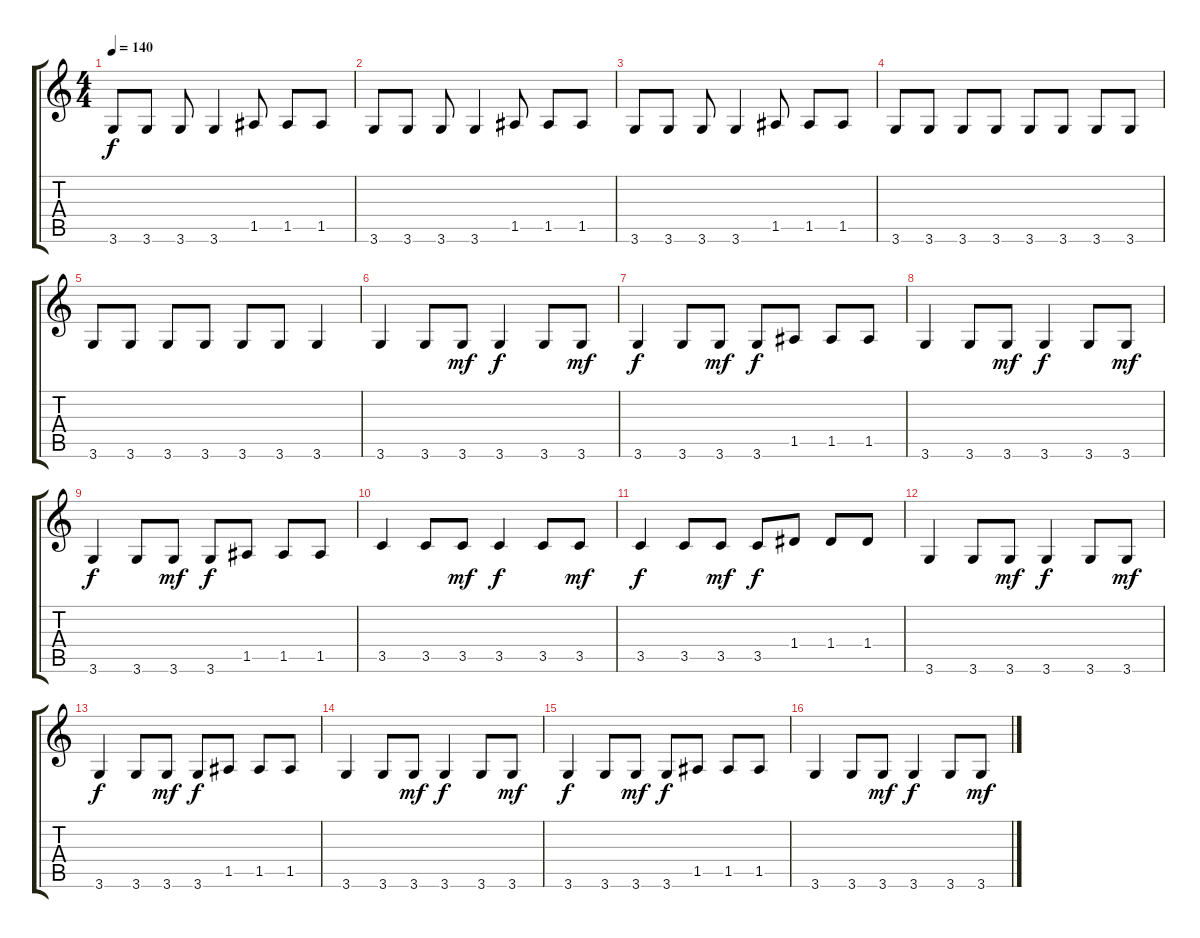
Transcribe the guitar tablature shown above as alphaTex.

\track "" {instrument electricbassfinger}
\staff {score tabs}
\tuning (E4 B3 G3 D3 A2 E2) {hide}
\ts (4 4)
\tempo 140
\clef g2
\ks c
3.6.8{dy f} 3.6.8 3.6.8 3.6.4 1.5.8 1.5.8 1.5.8 |
3.6.8 3.6.8 3.6.8 3.6.4 1.5.8 1.5.8 1.5.8 |
3.6.8 3.6.8 3.6.8 3.6.4 1.5.8 1.5.8 1.5.8 |
3.6.8 3.6.8 3.6.8 3.6.8 3.6.8 3.6.8 3.6.8 3.6.8 |
3.6.8 3.6.8 3.6.8 3.6.8 3.6.8 3.6.8 3.6.4 |
3.6.4 3.6.8 3.6.8{dy mf} 3.6.4{dy f} 3.6.8 3.6.8{dy mf} |
3.6.4{dy f} 3.6.8 3.6.8{dy mf} 3.6.8{dy f} 1.5.8 1.5.8 1.5.8 |
3.6.4 3.6.8 3.6.8{dy mf} 3.6.4{dy f} 3.6.8 3.6.8{dy mf} |
3.6.4{dy f} 3.6.8 3.6.8{dy mf} 3.6.8{dy f} 1.5.8 1.5.8 1.5.8 |
3.5.4 3.5.8 3.5.8{dy mf} 3.5.4{dy f} 3.5.8 3.5.8{dy mf} |
3.5.4{dy f} 3.5.8 3.5.8{dy mf} 3.5.8{dy f} 1.4.8 1.4.8 1.4.8 |
3.6.4 3.6.8 3.6.8{dy mf} 3.6.4{dy f} 3.6.8 3.6.8{dy mf} |
3.6.4{dy f} 3.6.8 3.6.8{dy mf} 3.6.8{dy f} 1.5.8 1.5.8 1.5.8 |
3.6.4 3.6.8 3.6.8{dy mf} 3.6.4{dy f} 3.6.8 3.6.8{dy mf} |
3.6.4{dy f} 3.6.8 3.6.8{dy mf} 3.6.8{dy f} 1.5.8 1.5.8 1.5.8 |
3.6.4 3.6.8 3.6.8{dy mf} 3.6.4{dy f} 3.6.8 3.6.8{dy mf}
